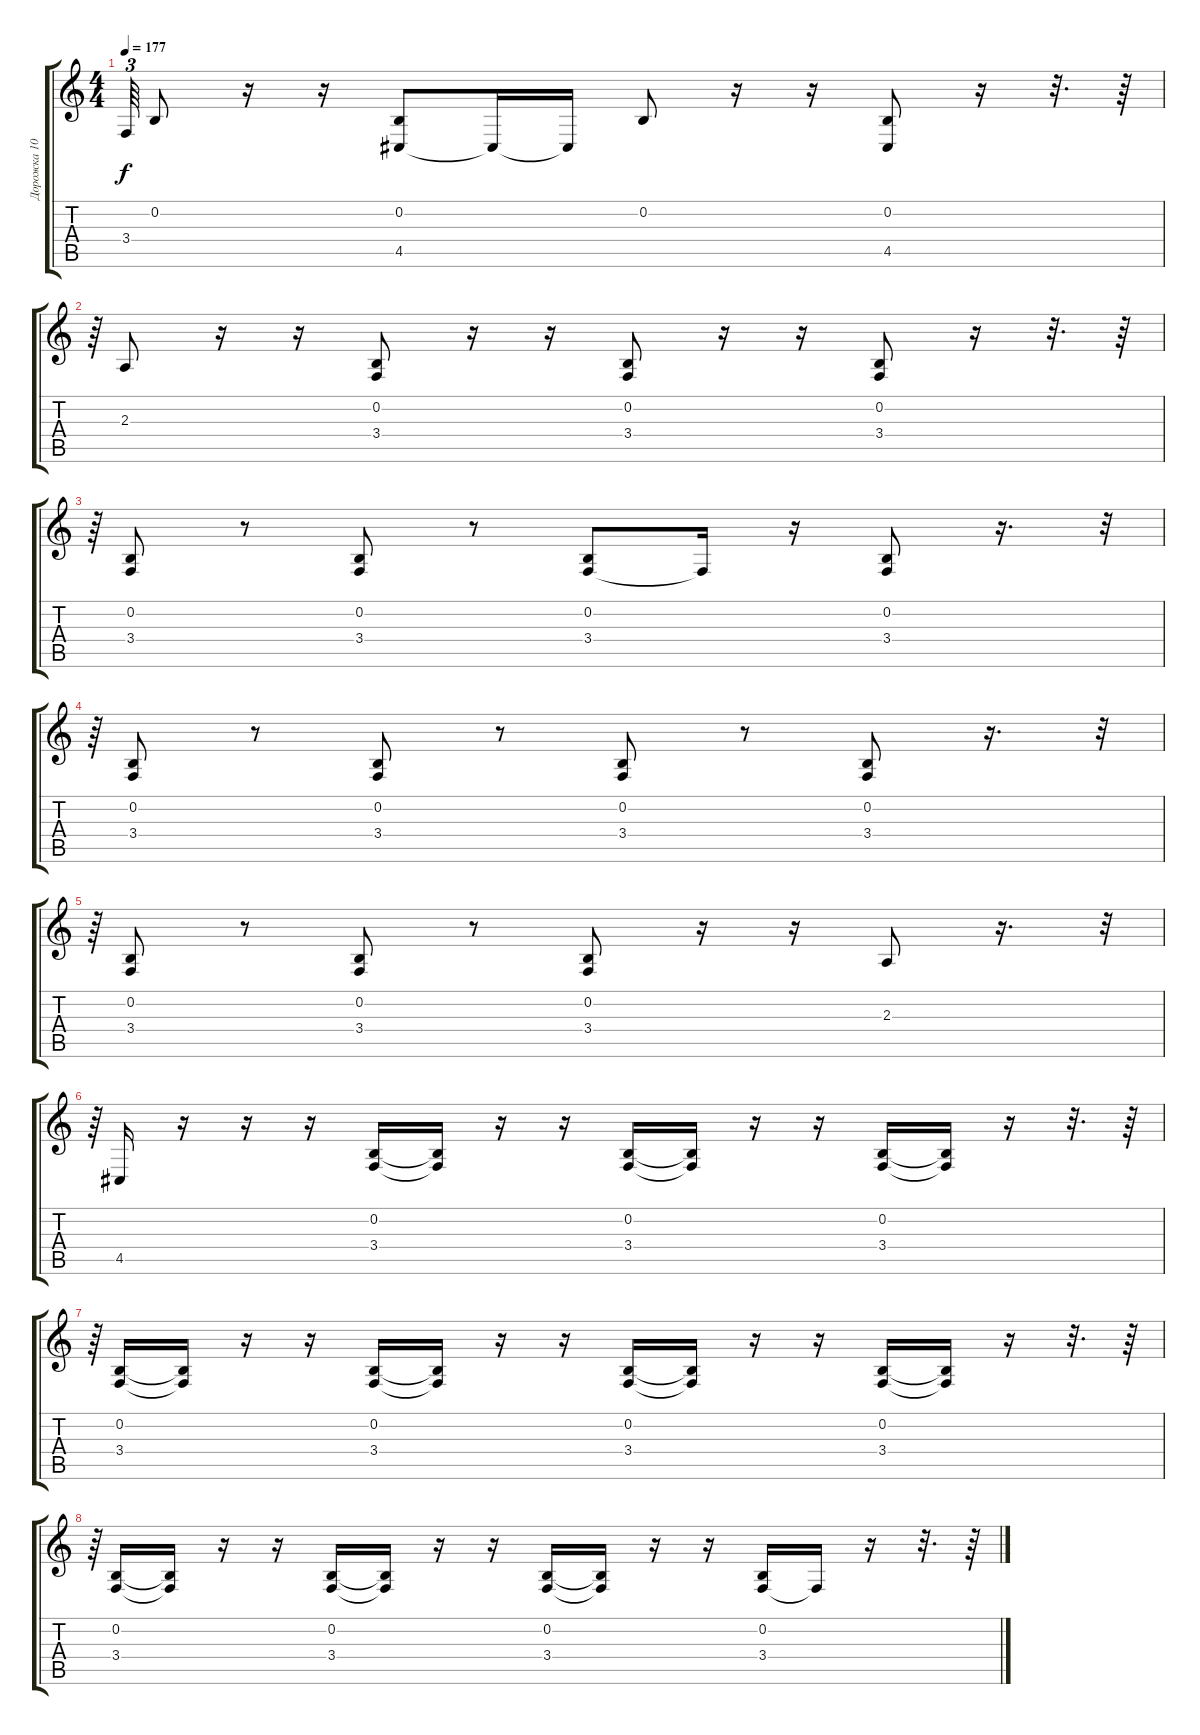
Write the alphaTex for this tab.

\track ("Дорожка 10" "Дорожка 10") {instrument drawbarorgan}
\staff {score tabs}
\tuning (E4 B3 G3 D3 A2 E2) {hide}
\ts (4 4)
\tempo 177
\clef g2
\ks c
3.4{t}.64{tu (3 2) dy f} 0.2.8 r.16 r.16 (0.2 4.5).8 4.5{t}.16 4.5{t}.16 0.2.8 r.16 r.16 (0.2 4.5).8 r.16 r.32{d} r.64 |
r.64{tu (3 2)} 2.3.8 r.16 r.16 (0.2 3.4).8 r.16 r.16 (0.2 3.4).8 r.16 r.16 (0.2 3.4).8 r.16 r.32{d} r.64 |
r.64{tu (3 2)} (0.2 3.4).8 r.8 (0.2 3.4).8 r.8 (0.2 3.4).8 3.4{t}.16 r.16 (0.2 3.4).8 r.16{d} r.32{tu (3 2)} |
r.64{tu (3 2)} (0.2 3.4).8 r.8 (0.2 3.4).8 r.8 (0.2 3.4).8 r.8 (0.2 3.4).8 r.16{d} r.32{tu (3 2)} |
r.64{tu (3 2)} (0.2 3.4).8 r.8 (0.2 3.4).8 r.8 (0.2 3.4).8 r.16 r.16 2.3.8 r.16{d} r.32{tu (3 2)} |
r.64{tu (3 2)} 4.5.16 r.16 r.16 r.16 (0.2 3.4).16 (0.2{t} 3.4{t}).16 r.16 r.16 (0.2 3.4).16 (0.2{t} 3.4{t}).16 r.16 r.16 (0.2 3.4).16 (0.2{t} 3.4{t}).16 r.16 r.32{d} r.64 |
r.64{tu (3 2)} (0.2 3.4).16 (0.2{t} 3.4{t}).16 r.16 r.16 (0.2 3.4).16 (0.2{t} 3.4{t}).16 r.16 r.16 (0.2 3.4).16 (0.2{t} 3.4{t}).16 r.16 r.16 (0.2 3.4).16 (0.2{t} 3.4{t}).16 r.16 r.32{d} r.64 |
r.64{tu (3 2)} (0.2 3.4).16 (0.2{t} 3.4{t}).16 r.16 r.16 (0.2 3.4).16 (0.2{t} 3.4{t}).16 r.16 r.16 (0.2 3.4).16 (0.2{t} 3.4{t}).16 r.16 r.16 (0.2 3.4).16 3.4{t}.16 r.16 r.32{d} r.64
